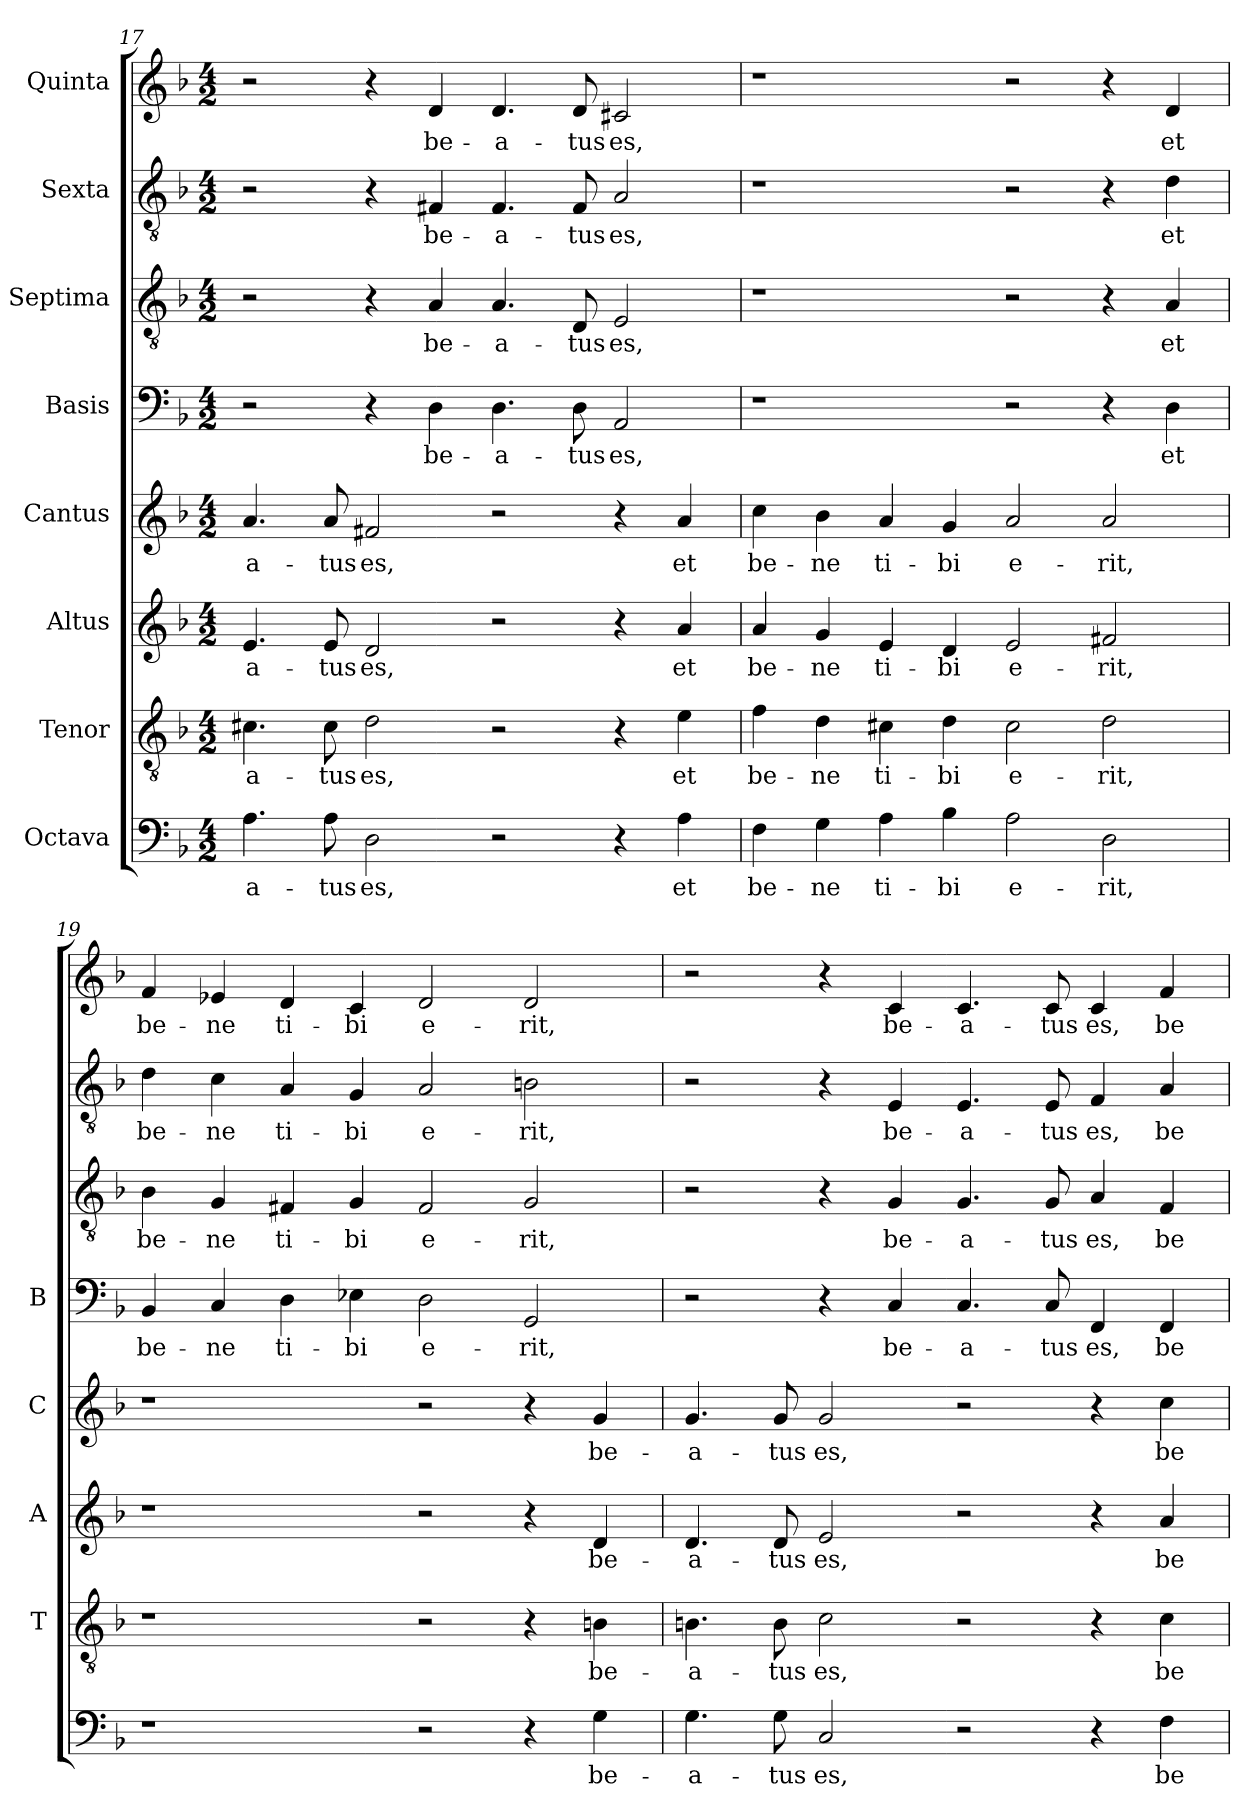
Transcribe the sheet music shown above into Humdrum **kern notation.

**kern	**text	**kern	**text	**kern	**text	**kern	**text	**kern	**text	**kern	**text	**kern	**text	**kern	**text
*part8	*part8	*part7	*part7	*part6	*part6	*part5	*part5	*part4	*part4	*part3	*part3	*part2	*part2	*part1	*part1
*staff8	*staff8	*staff7	*staff7	*staff6	*staff6	*staff5	*staff5	*staff4	*staff4	*staff3	*staff3	*staff2	*staff2	*staff1	*staff1
*I"Octava	*	*I"Tenor	*	*I"Altus	*	*I"Cantus	*	*I"Basis	*	*I"Septima	*	*I"Sexta	*	*I"Quinta	*
*	*	*I'T	*	*I'A	*	*I'C	*	*I'B	*	*	*	*	*	*	*
*clefF4	*	*clefGv2	*	*clefG2	*	*clefG2	*	*clefF4	*	*clefGv2	*	*clefGv2	*	*clefG2	*
*k[b-]	*	*k[b-]	*	*k[b-]	*	*k[b-]	*	*k[b-]	*	*k[b-]	*	*k[b-]	*	*k[b-]	*
*F:	*	*F:	*	*F:	*	*F:	*	*F:	*	*F:	*	*F:	*	*F:	*
*M4/2	*	*M4/2	*	*M4/2	*	*M4/2	*	*M4/2	*	*M4/2	*	*M4/2	*	*M4/2	*
=17	=17	=17	=17	=17	=17	=17	=17	=17	=17	=17	=17	=17	=17	=17	=17
!	!LO:LY:b	!	!LO:LY:b	!	!LO:LY:b	!	!LO:LY:b	!	!	!	!	!	!	!	!
4.A\	-a-	4.c#X\	-a-	4.e/	-a-	4.a/	-a-	2r	.	2r	.	2r	.	2r	.
!	!LO:LY:b	!	!LO:LY:b	!	!LO:LY:b	!	!LO:LY:b	!	!	!	!	!	!	!	!
8A\	-tus	8c#\	-tus	8e/	-tus	8a/	-tus	.	.	.	.	.	.	.	.
!	!LO:LY:b	!	!LO:LY:b	!	!LO:LY:b	!	!LO:LY:b	!	!	!	!	!	!	!	!
2D\	es,	2d\	es,	2d/	es,	2f#X/	es,	4r	.	4r	.	4r	.	4r	.
!	!	!	!	!	!	!	!	!	!LO:LY:b	!	!LO:LY:b	!	!LO:LY:b	!	!LO:LY:b
.	.	.	.	.	.	.	.	4D\	be-	4A/	be-	4F#X/	be-	4d/	be-
!	!	!	!	!	!	!	!	!	!LO:LY:b	!	!LO:LY:b	!	!LO:LY:b	!	!LO:LY:b
2r	.	2r	.	2r	.	2r	.	4.D\	-a-	4.A/	-a-	4.F#/	-a-	4.d/	-a-
!	!	!	!	!	!	!	!	!	!LO:LY:b	!	!LO:LY:b	!	!LO:LY:b	!	!LO:LY:b
.	.	.	.	.	.	.	.	8D\	-tus	8D/	-tus	8F#/	-tus	8d/	-tus
!	!	!	!	!	!	!	!	!	!LO:LY:b	!	!LO:LY:b	!	!LO:LY:b	!	!LO:LY:b
4r	.	4r	.	4r	.	4r	.	2AA/	es,	2E/	es,	2A/	es,	2c#X/	es,
!	!LO:LY:b	!	!LO:LY:b	!	!LO:LY:b	!	!LO:LY:b	!	!	!	!	!	!	!	!
4A\	et	4e\	et	4a/	et	4a/	et	.	.	.	.	.	.	.	.
!!LO:LB:g=z
=18	=18	=18	=18	=18	=18	=18	=18	=18	=18	=18	=18	=18	=18	=18	=18
!	!LO:LY:b	!	!LO:LY:b	!	!LO:LY:b	!	!LO:LY:b	!	!	!	!	!	!	!	!
4F\	be-	4f\	be-	4a/	be-	4cc\	be-	1r	.	1r	.	1r	.	1r	.
!	!LO:LY:b	!	!LO:LY:b	!	!LO:LY:b	!	!LO:LY:b	!	!	!	!	!	!	!	!
4G\	-ne	4d\	-ne	4g/	-ne	4b-\	-ne	.	.	.	.	.	.	.	.
!	!LO:LY:b	!	!LO:LY:b	!	!LO:LY:b	!	!LO:LY:b	!	!	!	!	!	!	!	!
4A\	ti-	4c#X\	ti-	4e/	ti-	4a/	ti-	.	.	.	.	.	.	.	.
!	!LO:LY:b	!	!LO:LY:b	!	!LO:LY:b	!	!LO:LY:b	!	!	!	!	!	!	!	!
4B-\	-bi	4d\	-bi	4d/	-bi	4g/	-bi	.	.	.	.	.	.	.	.
!	!LO:LY:b	!	!LO:LY:b	!	!LO:LY:b	!	!LO:LY:b	!	!	!	!	!	!	!	!
2A\	e-	2c#\	e-	2e/	e-	2a/	e-	2r	.	2r	.	2r	.	2r	.
!	!LO:LY:b	!	!LO:LY:b	!	!LO:LY:b	!	!LO:LY:b	!	!	!	!	!	!	!	!
2D\	-rit,	2d\	-rit,	2f#X/	-rit,	2a/	-rit,	4r	.	4r	.	4r	.	4r	.
!	!	!	!	!	!	!	!	!	!LO:LY:b	!	!LO:LY:b	!	!LO:LY:b	!	!LO:LY:b
.	.	.	.	.	.	.	.	4D\	et	4A/	et	4d\	et	4d/	et
=19	=19	=19	=19	=19	=19	=19	=19	=19	=19	=19	=19	=19	=19	=19	=19
!	!	!	!	!	!	!	!	!	!LO:LY:b	!	!LO:LY:b	!	!LO:LY:b	!	!LO:LY:b
1r	.	1r	.	1r	.	1r	.	4BB-/	be-	4B-\	be-	4d\	be-	4f/	be-
!	!	!	!	!	!	!	!	!	!LO:LY:b	!	!LO:LY:b	!	!LO:LY:b	!	!LO:LY:b
.	.	.	.	.	.	.	.	4C/	-ne	4G/	-ne	4c\	-ne	4e-X/	-ne
!	!	!	!	!	!	!	!	!	!LO:LY:b	!	!LO:LY:b	!	!LO:LY:b	!	!LO:LY:b
.	.	.	.	.	.	.	.	4D\	ti-	4F#X/	ti-	4A/	ti-	4d/	ti-
!	!	!	!	!	!	!	!	!	!LO:LY:b	!	!LO:LY:b	!	!LO:LY:b	!	!LO:LY:b
.	.	.	.	.	.	.	.	4E-X\	-bi	4G/	-bi	4G/	-bi	4c/	-bi
!	!	!	!	!	!	!	!	!	!LO:LY:b	!	!LO:LY:b	!	!LO:LY:b	!	!LO:LY:b
2r	.	2r	.	2r	.	2r	.	2D\	e-	2F#/	e-	2A/	e-	2d/	e-
!	!	!	!	!	!	!	!	!	!LO:LY:b	!	!LO:LY:b	!	!LO:LY:b	!	!LO:LY:b
4r	.	4r	.	4r	.	4r	.	2GG/	-rit,	2G/	-rit,	2Bn\	-rit,	2d/	-rit,
!	!LO:LY:b	!	!LO:LY:b	!	!LO:LY:b	!	!LO:LY:b	!	!	!	!	!	!	!	!
4G\	be-	4Bn\	be-	4d/	be-	4g/	be-	.	.	.	.	.	.	.	.
=20	=20	=20	=20	=20	=20	=20	=20	=20	=20	=20	=20	=20	=20	=20	=20
!	!LO:LY:b	!	!LO:LY:b	!	!LO:LY:b	!	!LO:LY:b	!	!	!	!	!	!	!	!
4.G\	-a-	4.Bn\	-a-	4.d/	-a-	4.g/	-a-	2r	.	2r	.	2r	.	2r	.
!	!LO:LY:b	!	!LO:LY:b	!	!LO:LY:b	!	!LO:LY:b	!	!	!	!	!	!	!	!
8G\	-tus	8B\	-tus	8d/	-tus	8g/	-tus	.	.	.	.	.	.	.	.
!	!LO:LY:b	!	!LO:LY:b	!	!LO:LY:b	!	!LO:LY:b	!	!	!	!	!	!	!	!
2C/	es,	2c\	es,	2e/	es,	2g/	es,	4r	.	4r	.	4r	.	4r	.
!	!	!	!	!	!	!	!	!	!LO:LY:b	!	!LO:LY:b	!	!LO:LY:b	!	!LO:LY:b
.	.	.	.	.	.	.	.	4C/	be-	4G/	be-	4E/	be-	4c/	be-
!	!	!	!	!	!	!	!	!	!LO:LY:b	!	!LO:LY:b	!	!LO:LY:b	!	!LO:LY:b
2r	.	2r	.	2r	.	2r	.	4.C/	-a-	4.G/	-a-	4.E/	-a-	4.c/	-a-
!	!	!	!	!	!	!	!	!	!LO:LY:b	!	!LO:LY:b	!	!LO:LY:b	!	!LO:LY:b
.	.	.	.	.	.	.	.	8C/	-tus	8G/	-tus	8E/	-tus	8c/	-tus
!	!	!	!	!	!	!	!	!	!LO:LY:b	!	!LO:LY:b	!	!LO:LY:b	!	!LO:LY:b
4r	.	4r	.	4r	.	4r	.	4FF/	es,	4A/	es,	4F/	es,	4c/	es,
!	!LO:LY:b	!	!LO:LY:b	!	!LO:LY:b	!	!LO:LY:b	!	!LO:LY:b	!	!LO:LY:b	!	!LO:LY:b	!	!LO:LY:b
4F\	be-	4c\	be-	4a/	be-	4cc\	be-	4FF/	be-	4F/	be-	4A/	be-	4f/	be-
=	=	=	=	=	=	=	=	=	=	=	=	=	=	=	=
*-	*-	*-	*-	*-	*-	*-	*-	*-	*-	*-	*-	*-	*-	*-	*-
